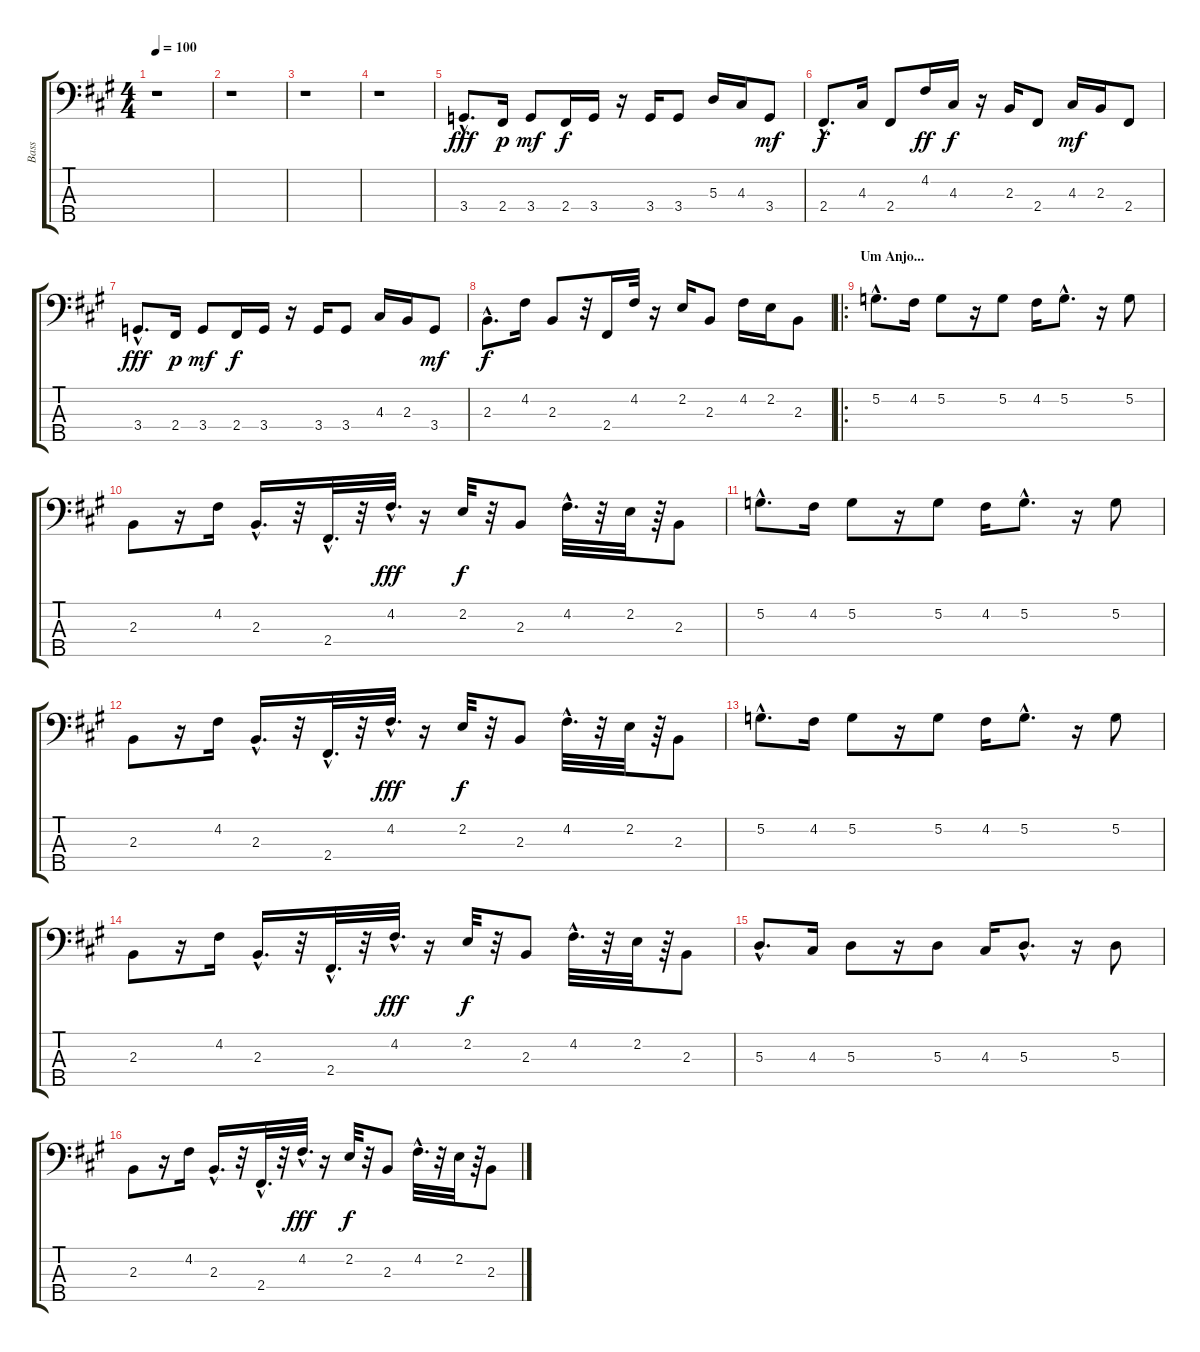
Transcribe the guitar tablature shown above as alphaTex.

\track ("Bass" "Bass") {instrument electricbassfinger}
\staff {score tabs}
\tuning (G2 D2 A1 E1 B0) {hide}
\ts (4 4)
\tempo 100
\clef f4
\ks f#minor
r.1{dy fff instrument electricbassfinger} |
r.1 |
r.1 |
r.1 |
3.4{hac}.8{d} 2.4.16{dy p} 3.4.8{dy mf} 2.4.16{dy f} 3.4.16 r.16 3.4.16 3.4.8 5.3.16 4.3.16 3.4.8{dy mf} |
2.4{hac}.8{d dy f} 4.3.16 2.4.8 4.2.16{dy ff} 4.3.16{dy f} r.16 2.3.16 2.4.8 4.3.16{dy mf} 2.3.16 2.4.8 |
3.4{hac}.8{d dy fff} 2.4.16{dy p} 3.4.8{dy mf} 2.4.16{dy f} 3.4.16 r.16 3.4.16 3.4.8 4.3.16 2.3.16 3.4.8{dy mf} |
2.3{hac}.8{d dy f} 4.2.16 2.3.8 r.32 2.4.16 4.2.32 r.16 2.2.16 2.3.8 4.2.16 2.2.16 2.3.8 |
\ro
\section ("" "Um Anjo...")
5.2{hac}.8{d} 4.2.16 5.2.8 r.16 5.2.8 4.2.16 5.2{hac}.8{d} r.16 5.2.8 |
2.3.8 r.16 4.2.16 2.3{hac}.16{d} r.32 2.4{hac}.32{d} r.32 4.2{hac}.32{d dy fff} r.16 2.2.32{dy f} r.32 2.3.8 4.2{hac}.32{d} r.32 2.2.32 r.64 2.3.8 |
5.2{hac}.8{d} 4.2.16 5.2.8 r.16 5.2.8 4.2.16 5.2{hac}.8{d} r.16 5.2.8 |
2.3.8 r.16 4.2.16 2.3{hac}.16{d} r.32 2.4{hac}.32{d} r.32 4.2{hac}.32{d dy fff} r.16 2.2.32{dy f} r.32 2.3.8 4.2{hac}.32{d} r.32 2.2.32 r.64 2.3.8 |
5.2{hac}.8{d} 4.2.16 5.2.8 r.16 5.2.8 4.2.16 5.2{hac}.8{d} r.16 5.2.8 |
2.3.8 r.16 4.2.16 2.3{hac}.16{d} r.32 2.4{hac}.32{d} r.32 4.2{hac}.32{d dy fff} r.16 2.2.32{dy f} r.32 2.3.8 4.2{hac}.32{d} r.32 2.2.32 r.64 2.3.8 |
5.3{hac}.8{d} 4.3.16 5.3.8 r.16 5.3.8 4.3.16 5.3{hac}.8{d} r.16 5.3.8 |
2.3.8 r.16 4.2.16 2.3{hac}.16{d} r.32 2.4{hac}.32{d} r.32 4.2{hac}.32{d dy fff} r.16 2.2.32{dy f} r.32 2.3.8 4.2{hac}.32{d} r.32 2.2.32 r.64 2.3.8
